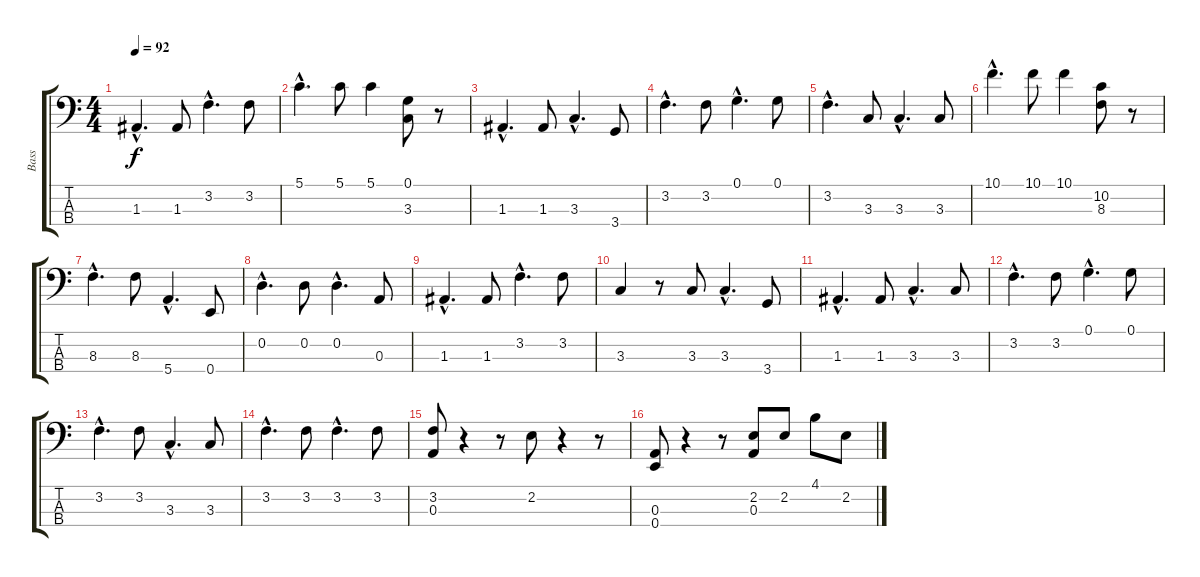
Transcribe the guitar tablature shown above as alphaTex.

\track ("Bass" "Bass") {instrument electricbassfinger}
\staff {score tabs}
\tuning (G2 D2 A1 E1) {hide}
\ts (4 4)
\tempo 92
\clef f4
\ks c
1.3{hac}.4{d dy f} 1.3.8 3.2{hac}.4{d} 3.2.8 |
5.1{hac}.4{d} 5.1.8 5.1.4 (0.1 3.3).8 r.8 |
1.3{hac}.4{d} 1.3.8 3.3{hac}.4{d} 3.4.8 |
3.2{hac}.4{d} 3.2.8 0.1{hac}.4{d} 0.1.8 |
3.2{hac}.4{d} 3.3.8 3.3{hac}.4{d} 3.3.8 |
10.1{hac}.4{d} 10.1.8 10.1.4 (10.2 8.3).8 r.8 |
8.3{hac}.4{d} 8.3.8 5.4{hac}.4{d} 0.4.8 |
0.2{hac}.4{d} 0.2.8 0.2{hac}.4{d} 0.3.8 |
1.3{hac}.4{d} 1.3.8 3.2{hac}.4{d} 3.2.8 |
3.3.4 r.8 3.3.8 3.3{hac}.4{d} 3.4.8 |
1.3{hac}.4{d} 1.3.8 3.3{hac}.4{d} 3.3.8 |
3.2{hac}.4{d} 3.2.8 0.1{hac}.4{d} 0.1.8 |
3.2{hac}.4{d} 3.2.8 3.3{hac}.4{d} 3.3.8 |
3.2{hac}.4{d} 3.2.8 3.2{hac}.4{d} 3.2.8 |
(3.2 0.3).8 r.4 r.8 2.2.8 r.4 r.8 |
(0.3 0.4).8 r.4 r.8 (2.2 0.3).8 2.2.8 4.1.8 2.2.8
